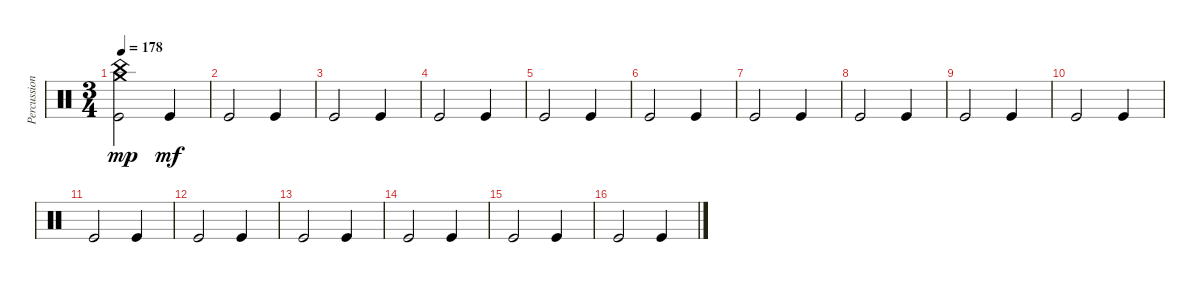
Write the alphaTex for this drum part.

\track ("Percussions" "Percussion") {instrument percussion}
\staff {score}
\articulation defaults
\ts (3 4)
\tempo 178
\clef neutral
\ks c
("Kick (hit)" "China (hit)" "Crash medium (hit)").2{dy mp} "Kick (hit)".4{dy mf} |
"Kick (hit)".2 "Kick (hit)".4 |
"Kick (hit)".2 "Kick (hit)".4 |
"Kick (hit)".2 "Kick (hit)".4 |
"Kick (hit)".2 "Kick (hit)".4 |
"Kick (hit)".2 "Kick (hit)".4 |
"Kick (hit)".2 "Kick (hit)".4 |
"Kick (hit)".2 "Kick (hit)".4 |
"Kick (hit)".2 "Kick (hit)".4 |
"Kick (hit)".2 "Kick (hit)".4 |
"Kick (hit)".2 "Kick (hit)".4 |
"Kick (hit)".2 "Kick (hit)".4 |
"Kick (hit)".2 "Kick (hit)".4 |
"Kick (hit)".2 "Kick (hit)".4 |
"Kick (hit)".2 "Kick (hit)".4 |
"Kick (hit)".2 "Kick (hit)".4
